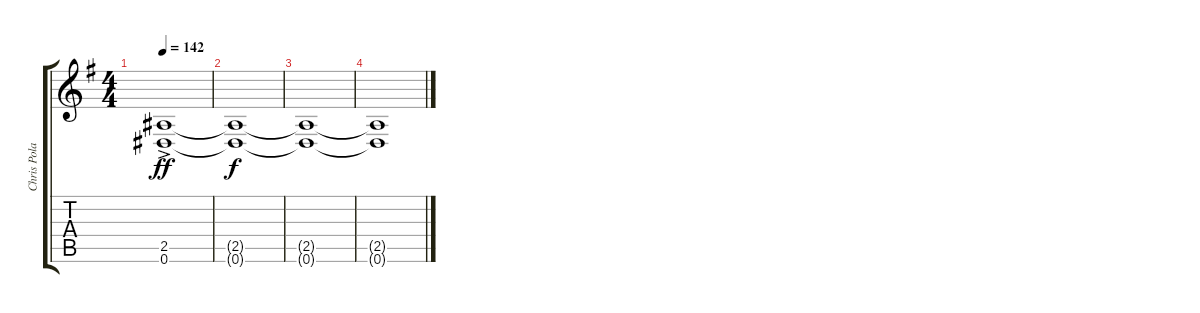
\track ("Chris Poland" "Chris Pola") {instrument overdrivenguitar}
\staff {score tabs}
\tuning (Eb4 Bb3 Gb3 Db3 Ab2 Eb2) {hide}
\ts (4 4)
\tempo 142
\clef g2
\ks g
(2.5 0.6{ac}).1{dy ff} |
(2.5{t} 0.6{t}).1{dy f} |
(2.5{t} 0.6{t}).1 |
(2.5{t} 0.6{t}).1
